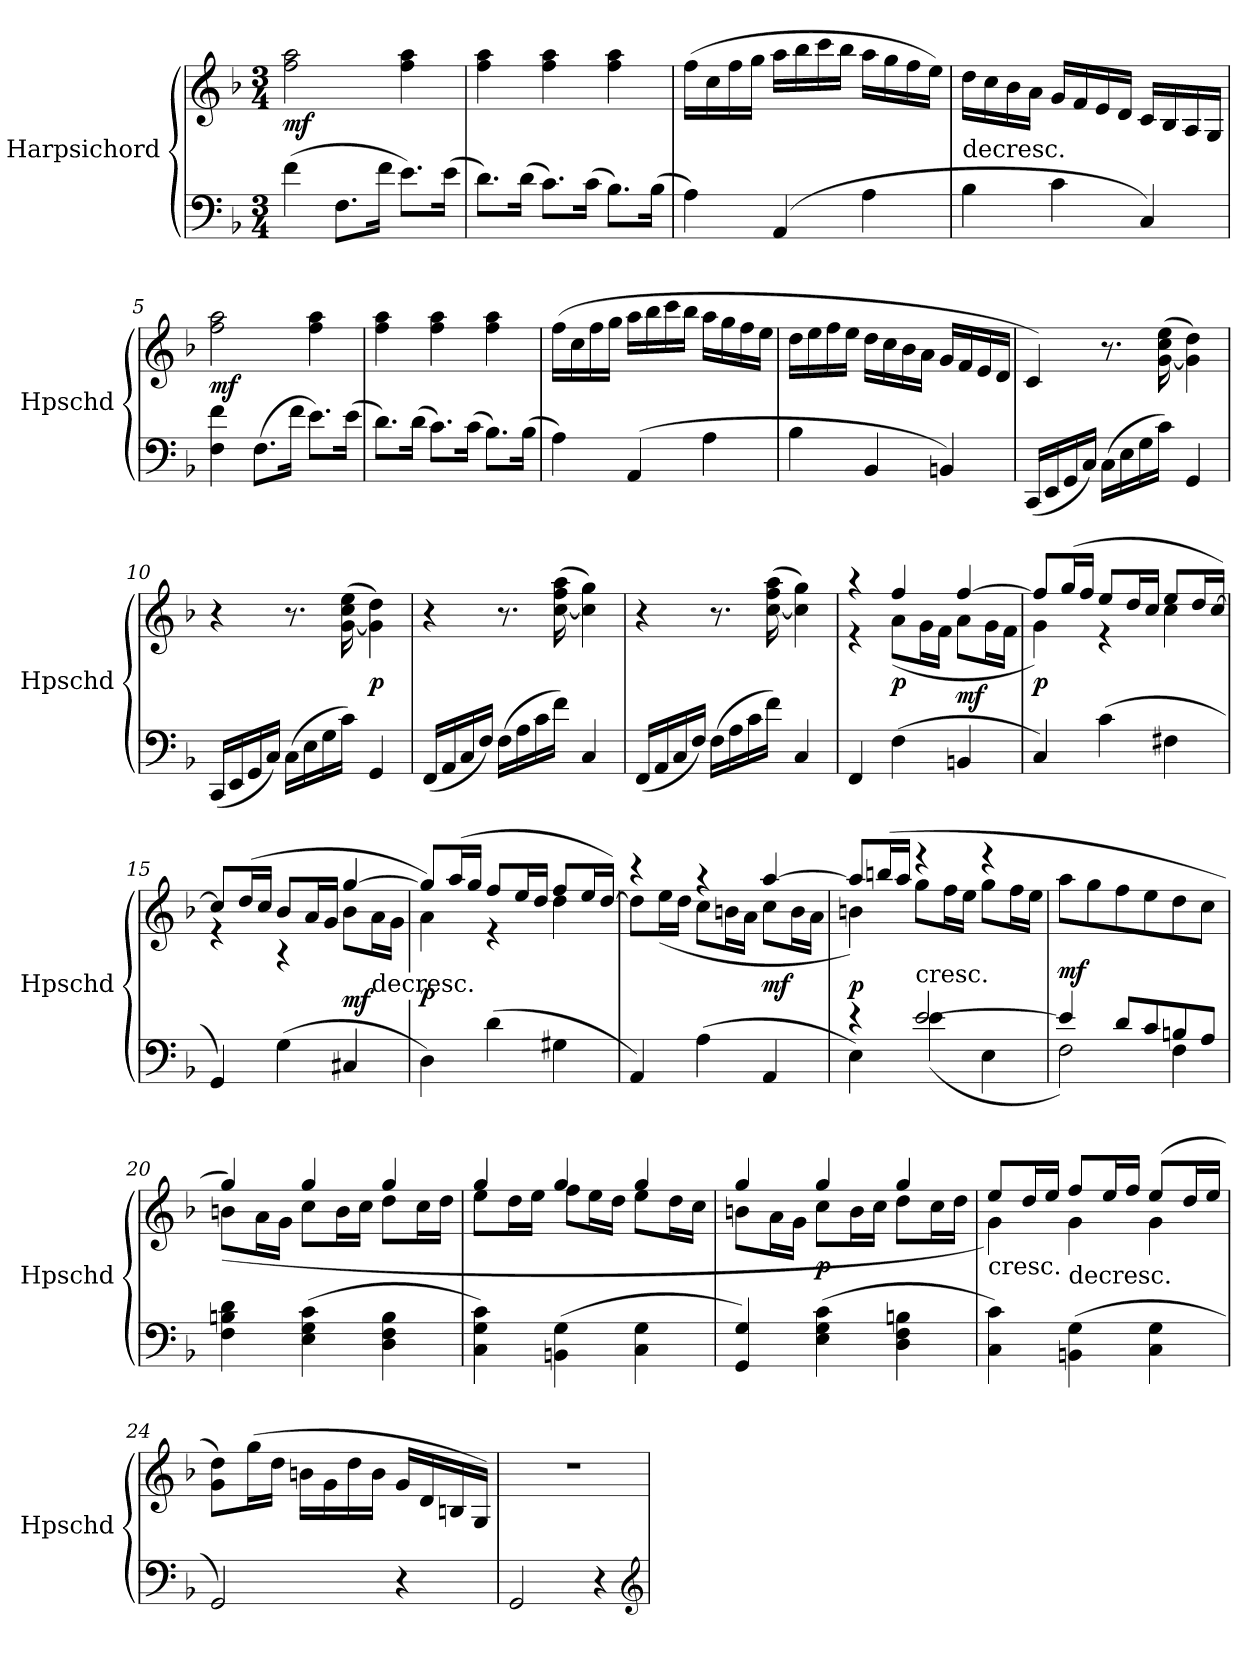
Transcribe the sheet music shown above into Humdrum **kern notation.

**kern	**kern	**dynam
*part1	*part1	*part1
*staff2	*staff1	*staff1/2
*I"Harpsichord	*	*
*I'Hpschd	*	*
*clefF4	*clefG2	*
*k[b-]	*k[b-]	*
*F:	*F:	*
*M3/4	*M3/4	*
*MM96	*MM96	*
=1	=1	=1
(4f\	2ff\ 2aa\	mf
8.F\L	.	.
16f\Jk	.	.
8.e\L)	4ff\ 4aa\	.
(16e\Jk	.	.
=2	=2	=2
8.d\L)	4ff\ 4aa\	.
(16d\Jk	.	.
8.c\L)	4ff\ 4aa\	.
(16c\Jk	.	.
8.B-\L)	4ff\ 4aa\	.
(16B-\Jk	.	.
=3	=3	=3
4A\)	(16ff\LL	.
.	16cc\	.
.	16ff\	.
.	16gg\JJ	.
(4AA/	16aa\LL	.
.	16bb-\	.
.	16ccc\	.
.	16bb-\JJ	.
4A\	16aa\LL	.
.	16gg\	.
.	16ff\	.
.	16ee\JJ)	.
=4	=4	=4
!	!LO:TX:c:t=decresc.	!
4B-\	16dd\LL	.
.	16cc\	.
.	16b-\	.
.	16a\JJ	.
4c\	16g/LL	.
.	16f/	.
.	16e/	.
.	16d/JJ	.
4C/)	16c/LL	.
.	16B-/	.
.	16A/	.
.	16G/JJ	.
=5	=5	=5
4F\ 4f\	2ff\ 2aa\	mf
(8.F\L	.	.
16f\Jk	.	.
8.e\L)	4ff\ 4aa\	.
(16e\Jk	.	.
=6	=6	=6
8.d\L)	4ff\ 4aa\	.
(16d\Jk	.	.
8.c\L)	4ff\ 4aa\	.
(16c\Jk	.	.
8.B-\L)	4ff\ 4aa\	.
(16B-\Jk	.	.
=7	=7	=7
4A\)	(16ff\LL	.
.	16cc\	.
.	16ff\	.
.	16gg\JJ	.
(4AA/	16aa\LL	.
.	16bb-\	.
.	16ccc\	.
.	16bb-\JJ	.
4A\	16aa\LL	.
.	16gg\	.
.	16ff\	.
.	16ee\JJ	.
=8	=8	=8
4B-\	16dd\LL	.
.	16ee\	.
.	16ff\	.
.	16ee\JJ	.
4BB-/	16dd\LL	.
.	16cc\	.
.	16b-\	.
.	16a\JJ	.
4BBn/)	16g/LL	.
.	16f/	.
.	16e/	.
.	16d/JJ	.
=9	=9	=9
(16CC/LL	4c/)	.
16EE/	.	.
16GG/	.	.
16C/JJ)	.	.
(16C\LL	8.r	.
16E\	.	.
16G\	.	.
16c\JJ)	([16g\ 16cc\ 16ee\	.
4GG/	4g]\ 4dd\)	.
=10	=10	=10
(16CC/LL	4r	.
16EE/	.	.
16GG/	.	.
16C/JJ)	.	.
(16C\LL	8.r	.
16E\	.	.
16G\	.	.
16c\JJ)	([16g\ 16cc\ 16ee\	.
4GG/	4g]\ 4dd\)	p
=11	=11	=11
(16FF/LL	4r	.
16AA/	.	.
16C/	.	.
16F/JJ)	.	.
(16F\LL	8.r	.
16A\	.	.
16c\	.	.
16f\JJ)	([16cc\ 16ff\ 16aa\	.
4C/	4cc]\ 4gg\)	.
=12	=12	=12
(16FF/LL	4r	.
16AA/	.	.
16C/	.	.
16F/JJ)	.	.
(16F\LL	8.r	.
16A\	.	.
16c\	.	.
16f\JJ)	([16cc\ 16ff\ 16aa\	.
4C/	4cc]\ 4gg\)	.
=13	=13	=13
*	*^	*
4FF/	4r	4r	.
(4F\	4ff/	(8a\L	p
.	.	16g\L	.
.	.	16f\JJ	.
4BBn/	[4ff/	8a\L	mf
.	.	16g\L	.
.	.	16f\JJ	.
=14	=14	=14	=14
4C/)	8ff/L]	4g\)	p
.	(16gg/L	.	.
.	16ff/JJ	.	.
(4c\	8ee/L	4r	.
.	16dd/L	.	.
.	16cc/JJ	.	.
4F#X\	8ee/L	4cc\	.
.	16dd/L	.	.
.	[16cc/JJ)	.	.
=15	=15	=15	=15
4GG/)	8cc/L]	4r	.
.	(16dd/L	.	.
.	16cc/JJ	.	.
(4G\	8b-/L	4r	.
.	16a/L	.	.
.	16g/JJ	.	.
4C#X/	[4gg/	8b-\L	mf
!	!	!LO:TX:c:t=decresc.	!
.	.	16a\L	.
.	.	16g\JJ	.
=16	=16	=16	=16
4D\)	8gg/L]	4a\)	p
.	(16aa/L	.	.
.	16gg/JJ	.	.
(4d\	8ff/L	4r	.
.	16ee/L	.	.
.	16dd/JJ	.	.
4G#X\	8ff/L	4dd\	.
.	16ee/L	.	.
.	[16dd/JJ)	.	.
=17	=17	=17	=17
4AA/)	4r	8dd\L]	.
.	.	(16ee\L	.
.	.	16dd\JJ	.
(4A\	4r	8cc\L	.
.	.	16bn\L	.
.	.	16a\JJ	.
4AA/	[4aa/	8cc\L	mf
.	.	16b\L	.
.	.	16a\JJ	.
=18	=18	=18	=18
*^	*	*	*
4r	4E\)	8aa/L]	4bn\)	p
.	.	(16bbn/L	.	.
.	.	16aa/JJ	.	.
!	!	!LO:TX:c:t=cresc.	!	!
[2e/	(4e\	4r	8gg\L	.
.	.	.	16ff\L	.
.	.	.	16ee\JJ	.
.	4E\	4r	8gg\L	.
.	.	.	16ff\L	.
.	.	.	16ee\JJ	.
*	*	*v	*v	*
=19	=19	=19	=19
4e/]	2F\)	8aa\L	mf
.	.	8gg\	.
8d/L	.	8ff\	.
8c/	.	8ee\	.
8Bn/	4F\	8dd\	.
8A/J	.	8cc\J	.
*v	*v	*	*
=20	=20	=20
*	*^	*
4F\ 4Bn\ 4d\	4gg/	(8bn\L)	.
.	.	16a\L	.
.	.	16g\JJ	.
(4E\ 4G\ 4c\	4gg/	8cc\L	.
.	.	16b\L	.
.	.	16cc\JJ	.
4D\ 4F\ 4B\	4gg/	8dd\L	.
.	.	16cc\L	.
.	.	16dd\JJ	.
=21	=21	=21	=21
4C\ 4G\ 4c\)	4gg/	8ee\L	.
.	.	16dd\L	.
.	.	16ee\JJ	.
(4BBn\ 4G\	4gg/	8ff\L	.
.	.	16ee\L	.
.	.	16dd\JJ	.
4C\ 4G\	4gg/	8ee\L	.
.	.	16dd\L	.
.	.	16cc\JJ	.
=22	=22	=22	=22
4GG/ 4G/)	4gg/	8bn\L	.
.	.	16a\L	.
.	.	16g\JJ	.
(4E\ 4G\ 4c\	4gg/	8cc\L	p
.	.	16b\L	.
.	.	16cc\JJ	.
4D\ 4F\ 4Bn\	4gg/	8dd\L	.
.	.	16cc\L	.
.	.	16dd\JJ	.
=23	=23	=23	=23
!	!LO:TX:c:t=cresc.	!	!
4C\ 4c\)	8ee/L	4g\)	.
.	16dd/L	.	.
.	16ee/JJ	.	.
!	!LO:TX:c:t=decresc.	!	!
(4BBn\ 4G\	8ff/L	4g\	.
.	16ee/L	.	.
.	16ff/JJ	.	.
4C\ 4G\	(8ee/L	4g\	.
.	16dd/L	.	.
.	16ee/JJ	.	.
*	*v	*v	*
=24	=24	=24
2GG/)	8g\ 8dd\L)	.
.	(16gg\L	.
.	16dd\JJ	.
.	16bn\LL	.
.	16g\	.
.	16dd\	.
.	16b\JJ	.
4r	16g/LL	.
.	16d/	.
.	16Bn/	.
.	16G/JJ)	.
=25	=25	=25
2GG/	2.r	.
4r	.	.
*clefG2	*	*
=	=	=
*-	*-	*-
